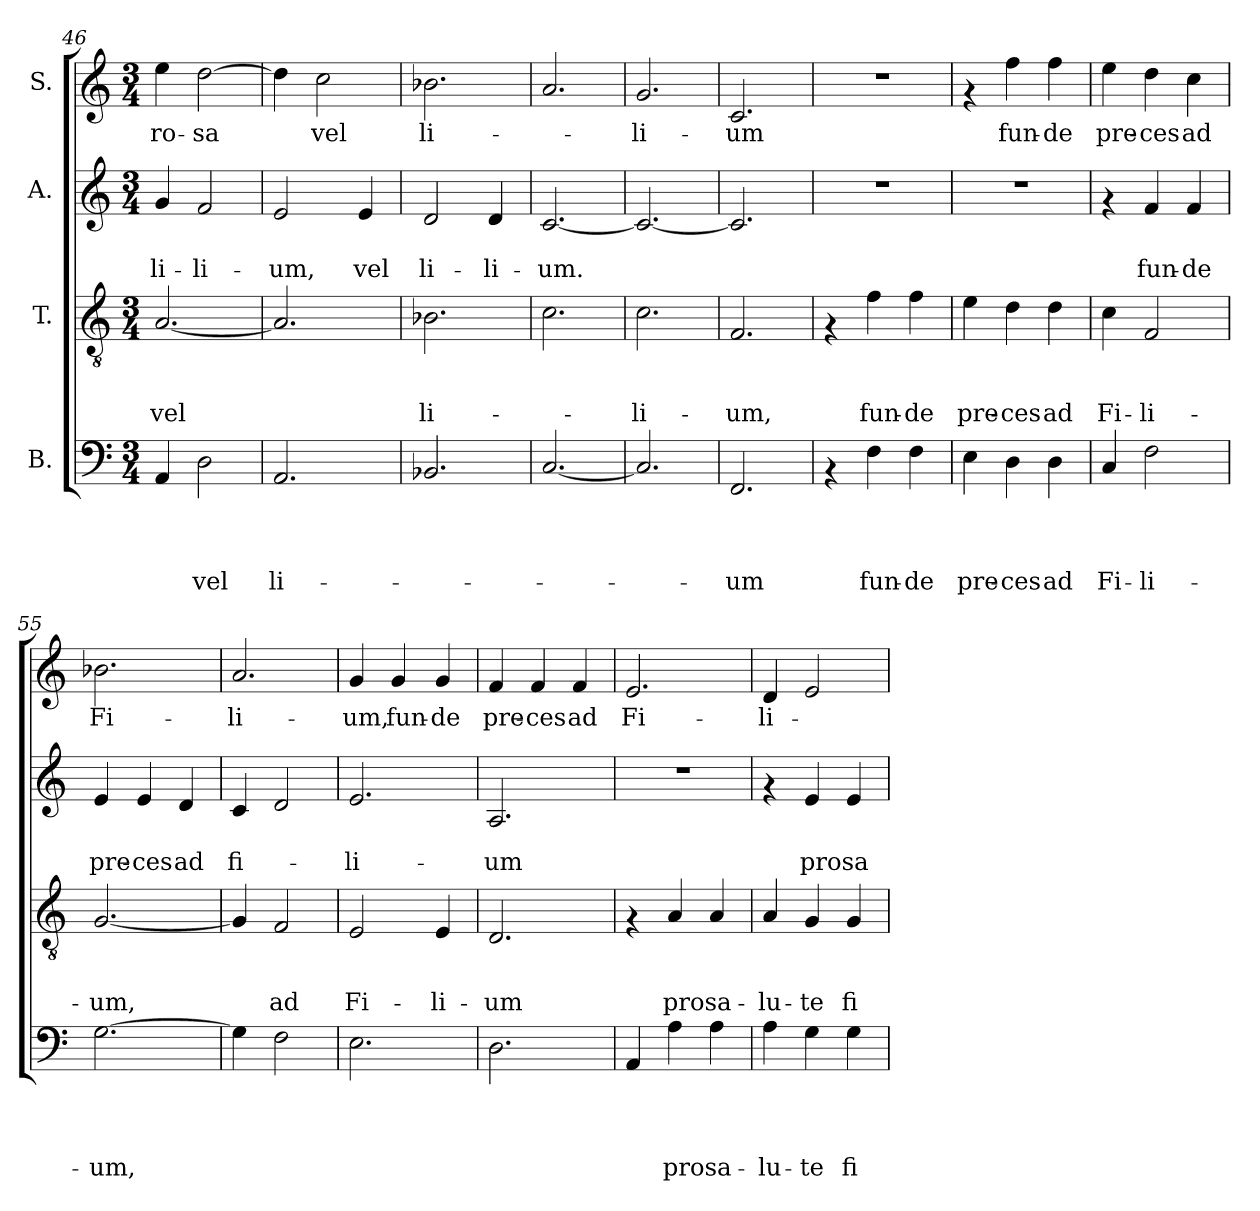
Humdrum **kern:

**kern	**text	**text	**text	**text	**kern	**text	**text	**text	**kern	**text	**text	**kern	**text
*part4	*part4	*part4	*part4	*part4	*part3	*part3	*part3	*part3	*part2	*part2	*part2	*part1	*part1
*staff4	*staff4	*staff4	*staff4	*staff4	*staff3	*staff3	*staff3	*staff3	*staff2	*staff2	*staff2	*staff1	*staff1
*I"B.	*	*	*	*	*I"T.	*	*	*	*I"A.	*	*	*I"S.	*
!!LO:PB:g=z
*clefF4	*	*	*	*	*clefGv2	*	*	*	*clefG2	*	*	*clefG2	*
*k[]	*	*	*	*	*k[]	*	*	*	*k[]	*	*	*k[]	*
*C:	*	*	*	*	*C:	*	*	*	*C:	*	*	*C:	*
*M3/4	*	*	*	*	*M3/4	*	*	*	*M3/4	*	*	*M3/4	*
=46	=46	=46	=46	=46	=46	=46	=46	=46	=46	=46	=46	=46	=46
!	!	!	!	!	!	!	!	!LO:LY:b	!	!	!LO:LY:b	!	!LO:LY:b
4AA/	.	.	.	.	[>2.A/	.	.	vel	4g/	.	li-	4ee\	ro-
!	!	!	!	!LO:LY:b	!	!	!	!	!	!	!LO:LY:b	!	!LO:LY:b
2D\	.	.	.	vel	.	.	.	.	2f/	.	-li-	[>2dd\	-sa
=47	=47	=47	=47	=47	=47	=47	=47	=47	=47	=47	=47	=47	=47
!	!	!	!	!LO:LY:b	!	!	!	!	!	!	!LO:LY:b	!	!
2.AA/	.	.	.	li-	2.A/]	.	.	.	2e/	.	-um,	4dd\]	.
!	!	!	!	!	!	!	!	!	!	!	!	!	!LO:LY:b
.	.	.	.	.	.	.	.	.	.	.	.	2cc\	vel
!	!	!	!	!	!	!	!	!	!	!	!LO:LY:b	!	!
.	.	.	.	.	.	.	.	.	4e/	.	vel	.	.
=48	=48	=48	=48	=48	=48	=48	=48	=48	=48	=48	=48	=48	=48
!	!	!	!	!	!	!	!	!LO:LY:b	!	!	!LO:LY:b	!	!LO:LY:b
2.BB-X/	.	.	.	.	2.B-X\	.	.	li-	2d/	.	li-	2.b-X\	li-
!	!	!	!	!	!	!	!	!	!	!	!LO:LY:b	!	!
.	.	.	.	.	.	.	.	.	4d/	.	-li-	.	.
=49	=49	=49	=49	=49	=49	=49	=49	=49	=49	=49	=49	=49	=49
!	!	!	!	!	!	!	!	!	!	!	!LO:LY:b	!	!
[>2.C/	.	.	.	.	2.c\	.	.	.	[>2.c/	.	-um.	2.a/	.
=50	=50	=50	=50	=50	=50	=50	=50	=50	=50	=50	=50	=50	=50
!	!	!	!	!	!	!	!	!LO:LY:b	!	!	!	!	!LO:LY:b
2.C/]	.	.	.	.	2.c\	.	.	-li-	2.c/_	.	.	2.g/	-li-
=51	=51	=51	=51	=51	=51	=51	=51	=51	=51	=51	=51	=51	=51
!	!	!	!	!LO:LY:b	!	!	!	!LO:LY:b	!	!	!	!	!LO:LY:b
2.FF/	.	.	.	-um	2.F/	.	.	-um,	2.c/]	.	.	2.c/	-um
=52	=52	=52	=52	=52	=52	=52	=52	=52	=52	=52	=52	=52	=52
4rAA	.	.	.	.	4rF	.	.	.	2.r	.	.	2.r	.
!	!	!	!	!LO:LY:b	!	!	!	!LO:LY:b	!	!	!	!	!
4F\	.	.	.	fun-	4f\	.	.	fun-	.	.	.	.	.
!	!	!	!	!LO:LY:b	!	!	!	!LO:LY:b	!	!	!	!	!
4F\	.	.	.	-de	4f\	.	.	-de	.	.	.	.	.
=53	=53	=53	=53	=53	=53	=53	=53	=53	=53	=53	=53	=53	=53
!	!	!	!	!LO:LY:b	!	!	!	!LO:LY:b	!	!	!	!	!
4E\	.	.	.	pre-	4e\	.	.	pre-	2.r	.	.	4rf	.
!	!	!	!	!LO:LY:b	!	!	!	!LO:LY:b	!	!	!	!	!LO:LY:b
4D\	.	.	.	-ces	4d\	.	.	-ces	.	.	.	4ff\	fun-
!	!	!	!	!LO:LY:b	!	!	!	!LO:LY:b	!	!	!	!	!LO:LY:b
4D\	.	.	.	ad	4d\	.	.	ad	.	.	.	4ff\	-de
=54	=54	=54	=54	=54	=54	=54	=54	=54	=54	=54	=54	=54	=54
!	!	!	!	!LO:LY:b	!	!	!	!LO:LY:b	!	!	!	!	!LO:LY:b
4C/	.	.	.	Fi-	4c\	.	.	Fi-	4rf	.	.	4ee\	pre-
!	!	!	!	!LO:LY:b	!	!	!	!LO:LY:b	!	!	!LO:LY:b	!	!LO:LY:b
2F\	.	.	.	-li-	2F/	.	.	-li-	4f/	.	fun-	4dd\	-ces
!	!	!	!	!	!	!	!	!	!	!	!LO:LY:b	!	!LO:LY:b
.	.	.	.	.	.	.	.	.	4f/	.	-de	4cc\	ad
!!LO:LB:g=z
=55	=55	=55	=55	=55	=55	=55	=55	=55	=55	=55	=55	=55	=55
!	!	!	!	!LO:LY:b	!	!	!	!LO:LY:b	!	!	!LO:LY:b	!	!LO:LY:b
[>2.G\	.	.	.	-um,	[>2.G/	.	.	-um,	4e/	.	pre-	2.b-X\	Fi-
!	!	!	!	!	!	!	!	!	!	!	!LO:LY:b	!	!
.	.	.	.	.	.	.	.	.	4e/	.	-ces	.	.
!	!	!	!	!	!	!	!	!	!	!	!LO:LY:b	!	!
.	.	.	.	.	.	.	.	.	4d/	.	ad	.	.
=56	=56	=56	=56	=56	=56	=56	=56	=56	=56	=56	=56	=56	=56
!	!	!	!	!	!	!	!	!	!	!	!LO:LY:b	!	!LO:LY:b
4G\]	.	.	.	.	4G/]	.	.	.	4c/	.	fi-	2.a/	-li-
!	!	!	!	!	!	!	!	!LO:LY:b	!	!	!	!	!
2F\	.	.	.	.	2F/	.	.	ad	2d/	.	.	.	.
=57	=57	=57	=57	=57	=57	=57	=57	=57	=57	=57	=57	=57	=57
!	!	!	!	!	!	!	!	!LO:LY:b	!	!	!LO:LY:b	!	!LO:LY:b
2.E\	.	.	.	.	2E/	.	.	Fi-	2.e/	.	-li-	4g/	-um,
!	!	!	!	!	!	!	!	!	!	!	!	!	!LO:LY:b
.	.	.	.	.	.	.	.	.	.	.	.	4g/	fun-
!	!	!	!	!	!	!	!	!LO:LY:b	!	!	!	!	!LO:LY:b
.	.	.	.	.	4E/	.	.	-li-	.	.	.	4g/	-de
=58	=58	=58	=58	=58	=58	=58	=58	=58	=58	=58	=58	=58	=58
!	!	!	!	!	!	!	!	!LO:LY:b	!	!	!LO:LY:b	!	!LO:LY:b
2.D\	.	.	.	.	2.D/	.	.	-um	2.A/	.	-um	4f/	pre-
!	!	!	!	!	!	!	!	!	!	!	!	!	!LO:LY:b
.	.	.	.	.	.	.	.	.	.	.	.	4f/	-ces
!	!	!	!	!	!	!	!	!	!	!	!	!	!LO:LY:b
.	.	.	.	.	.	.	.	.	.	.	.	4f/	ad
=59	=59	=59	=59	=59	=59	=59	=59	=59	=59	=59	=59	=59	=59
!	!	!	!	!	!	!	!	!	!	!	!	!	!LO:LY:b
4AA/	.	.	.	.	4rF	.	.	.	2.r	.	.	2.e/	Fi-
!	!	!	!	!LO:LY:b	!	!	!	!LO:LY:b	!	!	!	!	!
4A\	.	.	.	pro	4A/	.	.	pro	.	.	.	.	.
!	!	!	!	!LO:LY:b	!	!	!	!LO:LY:b	!	!	!	!	!
4A\	.	.	.	sa-	4A/	.	.	sa-	.	.	.	.	.
=60	=60	=60	=60	=60	=60	=60	=60	=60	=60	=60	=60	=60	=60
!	!	!	!	!LO:LY:b	!	!	!	!LO:LY:b	!	!	!	!	!LO:LY:b
4A\	.	.	.	-lu-	4A/	.	.	-lu-	4rf	.	.	4d/	-li-
!	!	!	!	!LO:LY:b	!	!	!	!LO:LY:b	!	!	!LO:LY:b	!	!
4G\	.	.	.	-te	4G/	.	.	-te	4e/	.	pro	2e/	.
!	!	!	!	!LO:LY:b	!	!	!	!LO:LY:b	!	!	!LO:LY:b	!	!
4G\	.	.	.	fi-	4G/	.	.	fi-	4e/	.	sa-	.	.
=	=	=	=	=	=	=	=	=	=	=	=	=	=
*-	*-	*-	*-	*-	*-	*-	*-	*-	*-	*-	*-	*-	*-
